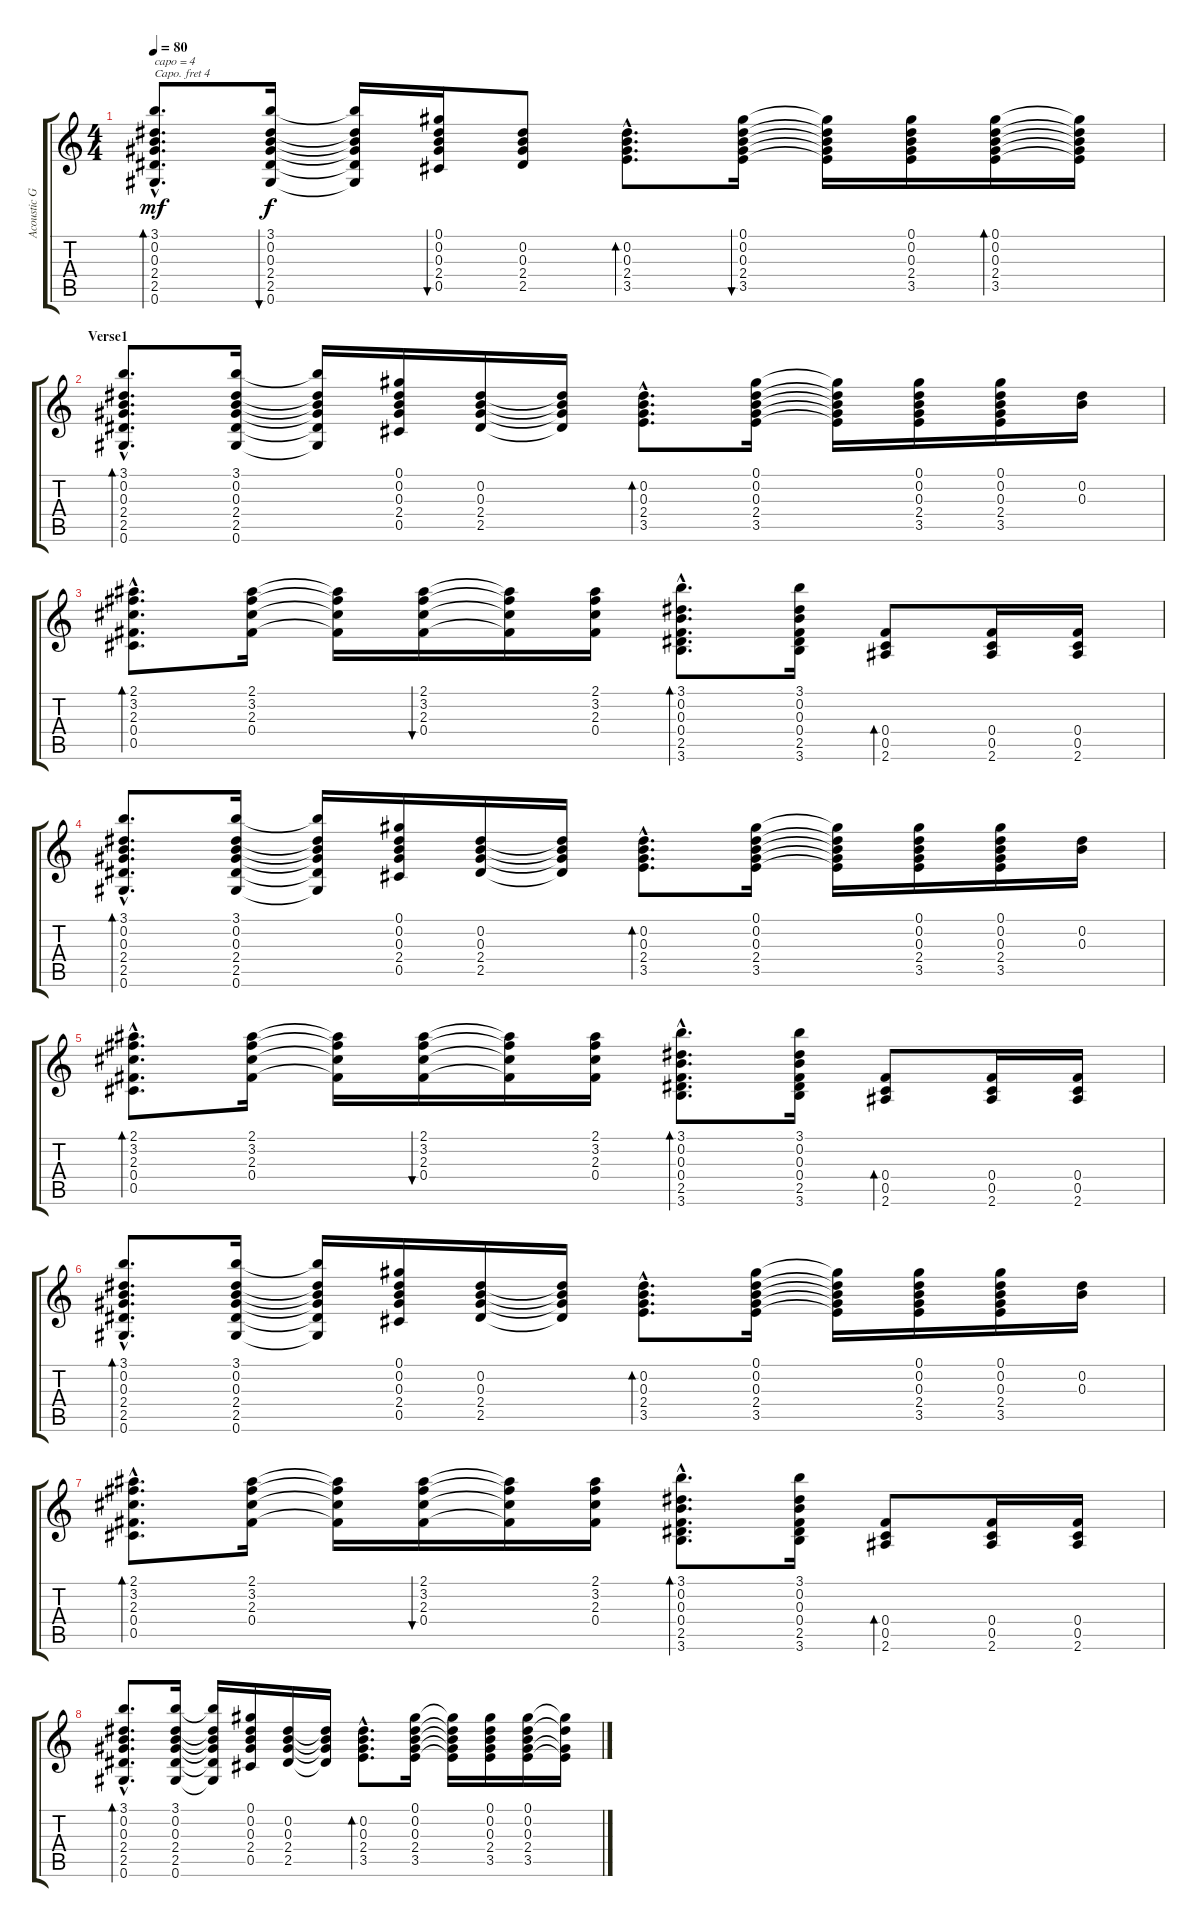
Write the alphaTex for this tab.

\track ("Acoustic Guitar" "Acoustic G") {instrument acousticguitarsteel}
\staff {score tabs}
\capo 4
\tuning (E4 B3 G3 D3 A2 E2) {hide}
\ts (4 4)
\tempo 80
\clef g2
\ks c
(3.1{hac} 0.2{hac} 0.3{hac} 2.4{hac} 2.5{hac} 0.6{hac}).8{d bd 60 txt "capo = 4" dy mf} (3.1 0.2 0.3 2.4 2.5 0.6).16{bu 60 dy f} (3.1{t} 0.2{t} 0.3{t} 2.4{t} 2.5{t} 0.6{t}).16 (0.1 0.2 0.3 2.4 0.5).16{bu 60} (0.2 0.3 2.4 2.5).8 (0.2{hac} 0.3{hac} 2.4{hac} 3.5{hac}).8{d bd 60} (0.1 0.2 0.3 2.4 3.5).16{bu 60} (0.1{t} 0.2{t} 0.3{t} 2.4{t} 3.5{t}).16 (0.1 0.2 0.3 2.4 3.5).16 (0.1 0.2 0.3 2.4 3.5).16{bd 60} (0.1{t} 0.2{t} 0.3{t} 2.4{t} 3.5{t}).16 |
\section ("" "Verse1")
(3.1{hac} 0.2{hac} 0.3{hac} 2.4{hac} 2.5{hac} 0.6{hac}).8{d bd 60} (3.1 0.2 0.3 2.4 2.5 0.6).16 (3.1{t} 0.2{t} 0.3{t} 2.4{t} 2.5{t} 0.6{t}).16 (0.1 0.2 0.3 2.4 0.5).16 (0.2 0.3 2.4 2.5).16 (0.2{t} 0.3{t} 2.4{t} 2.5{t}).16 (0.2{hac} 0.3{hac} 2.4{hac} 3.5{hac}).8{d bd 60} (0.1 0.2 0.3 2.4 3.5).16 (0.1{t} 0.2{t} 0.3{t} 2.4{t} 3.5{t}).16 (0.1 0.2 0.3 2.4 3.5).16 (0.1 0.2 0.3 2.4 3.5).16 (0.2 0.3).16 |
(2.1{hac} 3.2{hac} 2.3{hac} 0.4{hac} 0.5{hac}).8{d bd 60} (2.1 3.2 2.3 0.4).16 (2.1{t} 3.2{t} 2.3{t} 0.4{t}).16 (2.1 3.2 2.3 0.4).16{bu 60} (2.1{t} 3.2{t} 2.3{t} 0.4{t}).16 (2.1 3.2 2.3 0.4).16 (3.1{hac} 0.2{hac} 0.3{hac} 0.4{hac} 2.5{hac} 3.6{hac}).8{d bd 60} (3.1 0.2 0.3 0.4 2.5 3.6).16 (0.4 0.5 2.6).8{bd 60} (0.4 0.5 2.6).16 (0.4 0.5 2.6).16 |
(3.1{hac} 0.2{hac} 0.3{hac} 2.4{hac} 2.5{hac} 0.6{hac}).8{d bd 60} (3.1 0.2 0.3 2.4 2.5 0.6).16 (3.1{t} 0.2{t} 0.3{t} 2.4{t} 2.5{t} 0.6{t}).16 (0.1 0.2 0.3 2.4 0.5).16 (0.2 0.3 2.4 2.5).16 (0.2{t} 0.3{t} 2.4{t} 2.5{t}).16 (0.2{hac} 0.3{hac} 2.4{hac} 3.5{hac}).8{d bd 60} (0.1 0.2 0.3 2.4 3.5).16 (0.1{t} 0.2{t} 0.3{t} 2.4{t} 3.5{t}).16 (0.1 0.2 0.3 2.4 3.5).16 (0.1 0.2 0.3 2.4 3.5).16 (0.2 0.3).16 |
(2.1{hac} 3.2{hac} 2.3{hac} 0.4{hac} 0.5{hac}).8{d bd 60} (2.1 3.2 2.3 0.4).16 (2.1{t} 3.2{t} 2.3{t} 0.4{t}).16 (2.1 3.2 2.3 0.4).16{bu 60} (2.1{t} 3.2{t} 2.3{t} 0.4{t}).16 (2.1 3.2 2.3 0.4).16 (3.1{hac} 0.2{hac} 0.3{hac} 0.4{hac} 2.5{hac} 3.6{hac}).8{d bd 60} (3.1 0.2 0.3 0.4 2.5 3.6).16 (0.4 0.5 2.6).8{bd 60} (0.4 0.5 2.6).16 (0.4 0.5 2.6).16 |
(3.1{hac} 0.2{hac} 0.3{hac} 2.4{hac} 2.5{hac} 0.6{hac}).8{d bd 60} (3.1 0.2 0.3 2.4 2.5 0.6).16 (3.1{t} 0.2{t} 0.3{t} 2.4{t} 2.5{t} 0.6{t}).16 (0.1 0.2 0.3 2.4 0.5).16 (0.2 0.3 2.4 2.5).16 (0.2{t} 0.3{t} 2.4{t} 2.5{t}).16 (0.2{hac} 0.3{hac} 2.4{hac} 3.5{hac}).8{d bd 60} (0.1 0.2 0.3 2.4 3.5).16 (0.1{t} 0.2{t} 0.3{t} 2.4{t} 3.5{t}).16 (0.1 0.2 0.3 2.4 3.5).16 (0.1 0.2 0.3 2.4 3.5).16 (0.2 0.3).16 |
(2.1{hac} 3.2{hac} 2.3{hac} 0.4{hac} 0.5{hac}).8{d bd 60} (2.1 3.2 2.3 0.4).16 (2.1{t} 3.2{t} 2.3{t} 0.4{t}).16 (2.1 3.2 2.3 0.4).16{bu 60} (2.1{t} 3.2{t} 2.3{t} 0.4{t}).16 (2.1 3.2 2.3 0.4).16 (3.1{hac} 0.2{hac} 0.3{hac} 0.4{hac} 2.5{hac} 3.6{hac}).8{d bd 60} (3.1 0.2 0.3 0.4 2.5 3.6).16 (0.4 0.5 2.6).8{bd 60} (0.4 0.5 2.6).16 (0.4 0.5 2.6).16 |
(3.1{hac} 0.2{hac} 0.3{hac} 2.4{hac} 2.5{hac} 0.6{hac}).8{d bd 60} (3.1 0.2 0.3 2.4 2.5 0.6).16 (3.1{t} 0.2{t} 0.3{t} 2.4{t} 2.5{t} 0.6{t}).16 (0.1 0.2 0.3 2.4 0.5).16 (0.2 0.3 2.4 2.5).16 (0.2{t} 0.3{t} 2.4{t} 2.5{t}).16 (0.2{hac} 0.3{hac} 2.4{hac} 3.5{hac}).8{d bd 60} (0.1 0.2 0.3 2.4 3.5).16 (0.1{t} 0.2{t} 0.3{t} 2.4{t} 3.5{t}).16 (0.1 0.2 0.3 2.4 3.5).16 (0.1 0.2 0.3 2.4 3.5).16 (0.1{t} 0.2{t} 2.4{t} 3.5{t}).16
